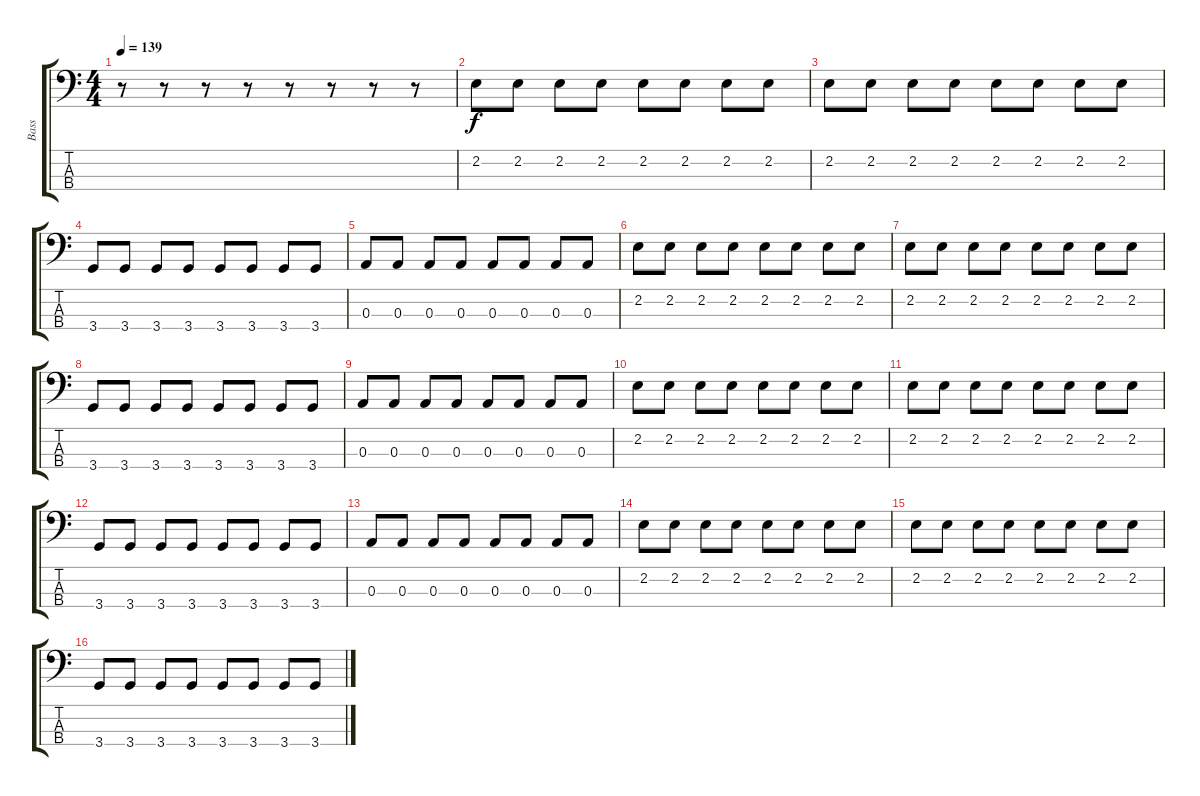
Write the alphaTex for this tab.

\track ("Bass" "Bass") {instrument electricbassfinger}
\staff {score tabs}
\tuning (G2 D2 A1 E1) {hide}
\ts (4 4)
\tempo 139
\clef f4
\ks c
r.8{dy f} r.8 r.8 r.8 r.8 r.8 r.8 r.8 |
2.2.8 2.2.8 2.2.8 2.2.8 2.2.8 2.2.8 2.2.8 2.2.8 |
2.2.8 2.2.8 2.2.8 2.2.8 2.2.8 2.2.8 2.2.8 2.2.8 |
3.4.8 3.4.8 3.4.8 3.4.8 3.4.8 3.4.8 3.4.8 3.4.8 |
0.3.8 0.3.8 0.3.8 0.3.8 0.3.8 0.3.8 0.3.8 0.3.8 |
2.2.8 2.2.8 2.2.8 2.2.8 2.2.8 2.2.8 2.2.8 2.2.8 |
2.2.8 2.2.8 2.2.8 2.2.8 2.2.8 2.2.8 2.2.8 2.2.8 |
3.4.8 3.4.8 3.4.8 3.4.8 3.4.8 3.4.8 3.4.8 3.4.8 |
0.3.8 0.3.8 0.3.8 0.3.8 0.3.8 0.3.8 0.3.8 0.3.8 |
2.2.8 2.2.8 2.2.8 2.2.8 2.2.8 2.2.8 2.2.8 2.2.8 |
2.2.8 2.2.8 2.2.8 2.2.8 2.2.8 2.2.8 2.2.8 2.2.8 |
3.4.8 3.4.8 3.4.8 3.4.8 3.4.8 3.4.8 3.4.8 3.4.8 |
0.3.8 0.3.8 0.3.8 0.3.8 0.3.8 0.3.8 0.3.8 0.3.8 |
2.2.8 2.2.8 2.2.8 2.2.8 2.2.8 2.2.8 2.2.8 2.2.8 |
2.2.8 2.2.8 2.2.8 2.2.8 2.2.8 2.2.8 2.2.8 2.2.8 |
3.4.8 3.4.8 3.4.8 3.4.8 3.4.8 3.4.8 3.4.8 3.4.8
